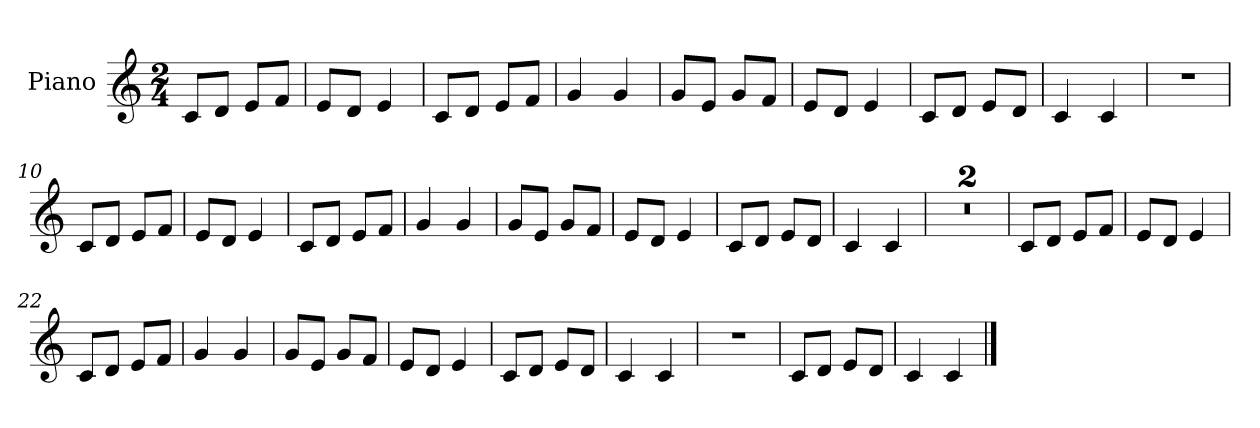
**kern
*part1
*staff1
*I"Piano
*I'Pno.
*clefG2
*k[]
*M2/4
=1
8c/L
8d/J
8e/L
8f/J
=2
8e/L
8d/J
4e/
=3
8c/L
8d/J
8e/L
8f/J
=4
4g/
4g/
=5
8g/L
8e/J
8g/L
8f/J
=6
8e/L
8d/J
4e/
=7
8c/L
8d/J
8e/L
8d/J
=8
4c/
4c/
=9
2r
=10
8c/L
8d/J
8e/L
8f/J
!!LO:LB:g=z
=11
8e/L
8d/J
4e/
=12
8c/L
8d/J
8e/L
8f/J
=13
4g/
4g/
=14
8g/L
8e/J
8g/L
8f/J
=15
8e/L
8d/J
4e/
=16
8c/L
8d/J
8e/L
8d/J
=17
4c/
4c/
=18
2r
=19
2r
=20
8c/L
8d/J
8e/L
8f/J
=21
8e/L
8d/J
4e/
!!LO:LB:g=z
=22
8c/L
8d/J
8e/L
8f/J
=23
4g/
4g/
=24
8g/L
8e/J
8g/L
8f/J
=25
8e/L
8d/J
4e/
=26
8c/L
8d/J
8e/L
8d/J
=27
4c/
4c/
=28
2r
=29
8c/L
8d/J
8e/L
8d/J
=30
4c/
4c/
==
*-
